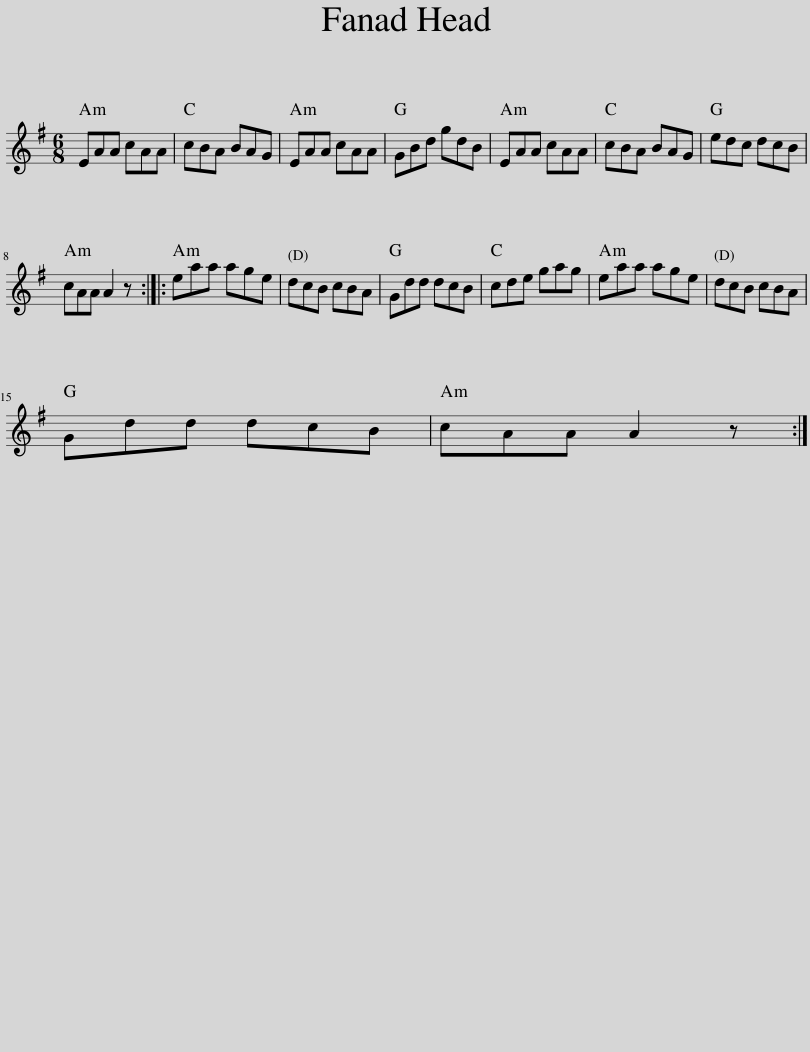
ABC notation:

X:1
L:1/8
M:6/8
I:linebreak $
K:G
V:1 treble
V:1
 EAA cAA | cBA BAG | EAA cAA | GBd gdB | EAA cAA | %5
 cBA BAG | edc dcB |$ cAA A2 z :: eaa age | dcB cBA | %10
 Gdd dcB | cde gag | eaa age | dcB cBA |$ Gdd dcB | %15
 cAA A2 z :| %16
